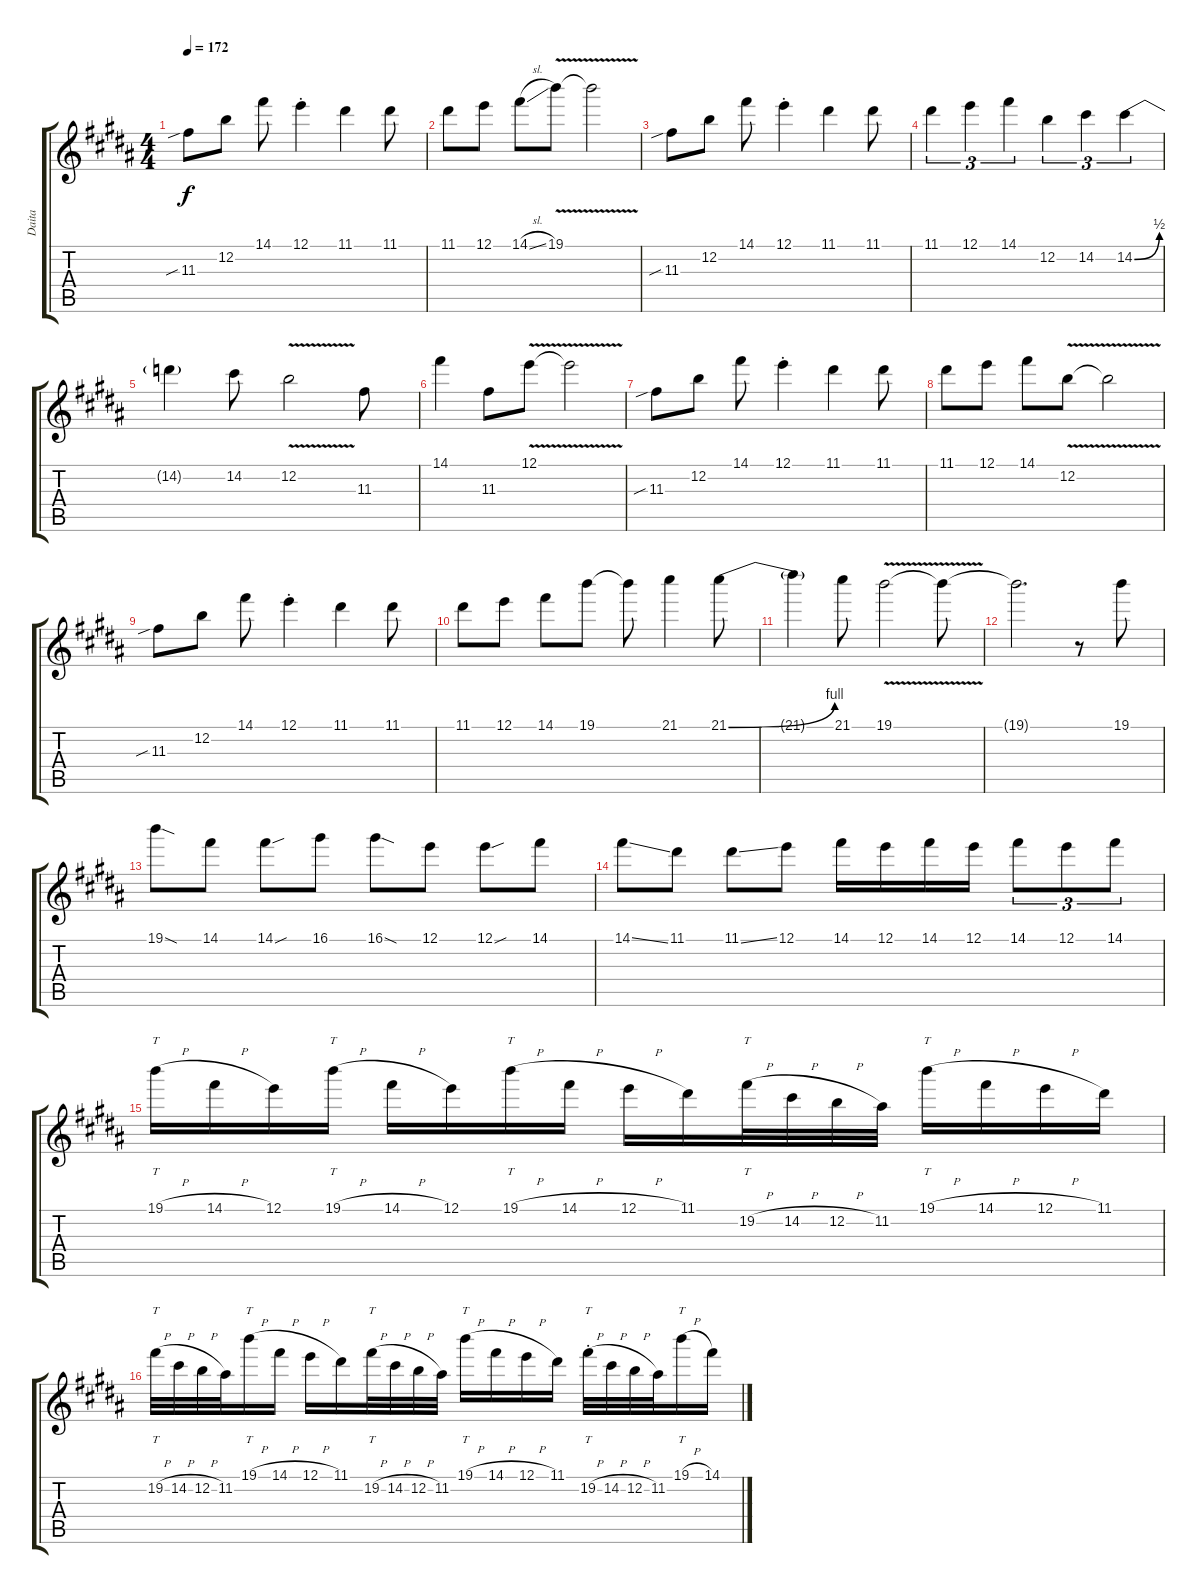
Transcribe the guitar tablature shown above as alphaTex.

\track ("Daita" "Daita") {instrument distortionguitar}
\staff {score tabs}
\tuning (E4 B3 G3 D3 A2 E2) {hide}
\ts (4 4)
\tempo 172
\clef g2
\ks b
11.3{sib}.8{dy f} 12.2.8 14.1.8 12.1{st}.4 11.1.4 11.1.8 |
11.1.8 12.1.8 14.1{sl}.8 19.1{v}.8 19.1{t}.2 |
11.3{sib}.8 12.2.8 14.1.8 12.1{st}.4 11.1.4 11.1.8 |
11.1.4{tu (3 2)} 12.1.4{tu (3 2)} 14.1.4{tu (3 2)} 12.2.4{tu (3 2)} 14.2.4{tu (3 2)} 14.2{be (bend 0 0 60 2)}.4{tu (3 2)} |
14.2{t}.4 14.2.8 12.2{v}.2 11.3.8 |
14.1.4 11.3.8 12.1{v}.8 12.1{t}.2 |
11.3{sib}.8 12.2.8 14.1.8 12.1{st}.4 11.1.4 11.1.8 |
11.1.8 12.1.8 14.1.8 12.2{v}.8 12.2{t}.2 |
11.3{sib}.8 12.2.8 14.1.8 12.1{st}.4 11.1.4 11.1.8 |
11.1.8 12.1.8 14.1.8 19.1.8 19.1{t}.8 21.1.4 21.1{be (bend 0 0 60 4)}.8 |
21.1{t}.4 21.1.8 19.1{v}.2 19.1{t}.8 |
19.1{t}.2{d} r.8 19.1.8 |
19.1{sod}.8 14.1.8 14.1{sou}.8 16.1.8 16.1{sod}.8 12.1.8 12.1{sou}.8 14.1.8 |
14.1{ss}.8 11.1.8 11.1{ss}.8 12.1.8 14.1.16 12.1.16 14.1.16 12.1.16 14.1.8{tu (3 2)} 12.1.8{tu (3 2)} 14.1.8{tu (3 2)} |
19.1{h}.16{tt} 14.1{h}.16 12.1.16 19.1{h}.16{tt} 14.1{h}.16 12.1.16 19.1{h}.16{tt} 14.1{h}.16 12.1{h}.16 11.1.16 19.2{h}.32{tt} 14.2{h}.32 12.2{h}.32 11.2.32 19.1{h}.16{tt} 14.1{h}.16 12.1{h}.16 11.1.16 |
19.2{h}.32{tt} 14.2{h}.32 12.2{h}.32 11.2.32 19.1{h}.16{tt} 14.1{h}.16 12.1{h}.16 11.1.16 19.2{h}.32{tt} 14.2{h}.32 12.2{h}.32 11.2.32 19.1{h}.16{tt} 14.1{h}.16 12.1{h}.16 11.1.16 19.2{h st}.32{tt} 14.2{h}.32 12.2{h}.32 11.2.32 19.1{h}.16{tt} 14.1{h}.16
